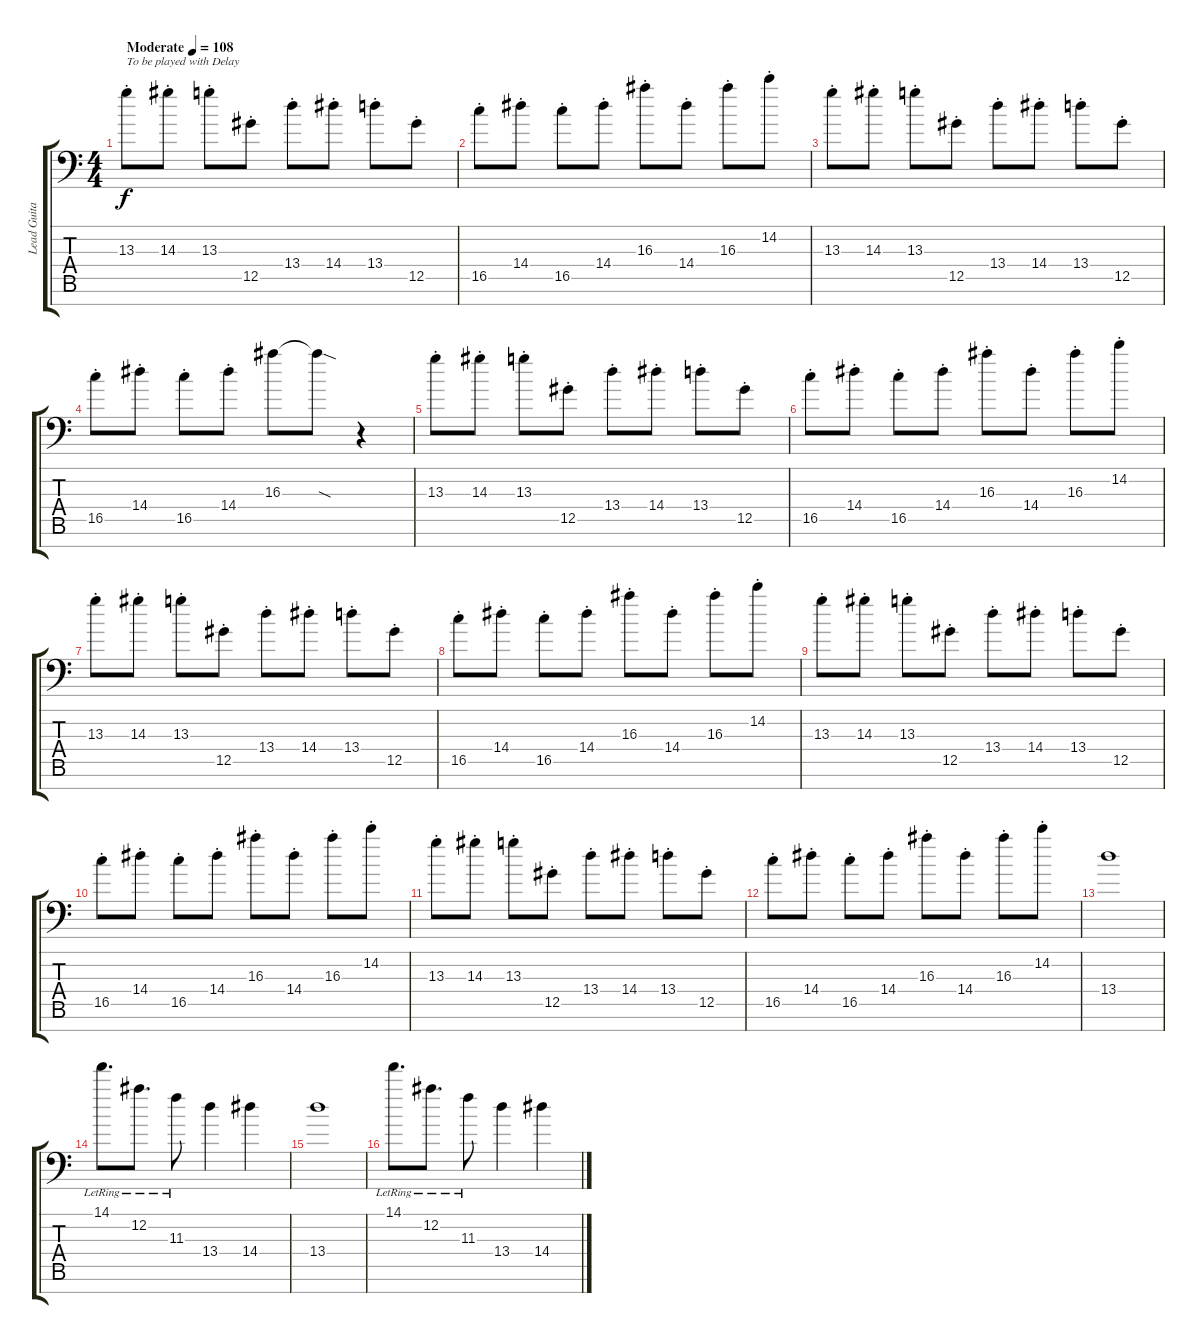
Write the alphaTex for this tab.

\track ("Lead Guitar" "Lead Guita") {instrument distortionguitar}
\staff {score tabs}
\tuning (Eb4 Bb3 Gb3 Db3 Ab2 Eb2 Ab1) {hide}
\ts (4 4)
\tempo (108 "Moderate")
\clef f4
\ks c
13.3{st}.8{txt "To be played with Delay" dy f instrument distortionguitar} 14.3{st}.8 13.3{st}.8 12.5{st}.8 13.4{st}.8 14.4{st}.8 13.4{st}.8 12.5{st}.8 |
16.5{st}.8 14.4{st}.8 16.5{st}.8 14.4{st}.8 16.3{st}.8 14.4{st}.8 16.3{st}.8 14.2{st}.8 |
13.3{st}.8 14.3{st}.8 13.3{st}.8 12.5{st}.8 13.4{st}.8 14.4{st}.8 13.4{st}.8 12.5{st}.8 |
16.5{st}.8 14.4{st}.8 16.5{st}.8 14.4{st}.8 16.3.8 16.3{sod t}.8 r.4 |
13.3{st}.8 14.3{st}.8 13.3{st}.8 12.5{st}.8 13.4{st}.8 14.4{st}.8 13.4{st}.8 12.5{st}.8 |
16.5{st}.8 14.4{st}.8 16.5{st}.8 14.4{st}.8 16.3{st}.8 14.4{st}.8 16.3{st}.8 14.2{st}.8 |
13.3{st}.8 14.3{st}.8 13.3{st}.8 12.5{st}.8 13.4{st}.8 14.4{st}.8 13.4{st}.8 12.5{st}.8 |
16.5{st}.8 14.4{st}.8 16.5{st}.8 14.4{st}.8 16.3{st}.8 14.4{st}.8 16.3{st}.8 14.2{st}.8 |
13.3{st}.8 14.3{st}.8 13.3{st}.8 12.5{st}.8 13.4{st}.8 14.4{st}.8 13.4{st}.8 12.5{st}.8 |
16.5{st}.8 14.4{st}.8 16.5{st}.8 14.4{st}.8 16.3{st}.8 14.4{st}.8 16.3{st}.8 14.2{st}.8 |
13.3{st}.8 14.3{st}.8 13.3{st}.8 12.5{st}.8 13.4{st}.8 14.4{st}.8 13.4{st}.8 12.5{st}.8 |
16.5{st}.8 14.4{st}.8 16.5{st}.8 14.4{st}.8 16.3{st}.8 14.4{st}.8 16.3{st}.8 14.2{st}.8 |
13.4.1 |
14.1{lr}.8{d} 12.2{lr}.8{d} 11.3{lr}.8 13.4.4 14.4.4 |
13.4.1 |
14.1{lr}.8{d} 12.2{lr}.8{d} 11.3{lr}.8 13.4.4 14.4.4
